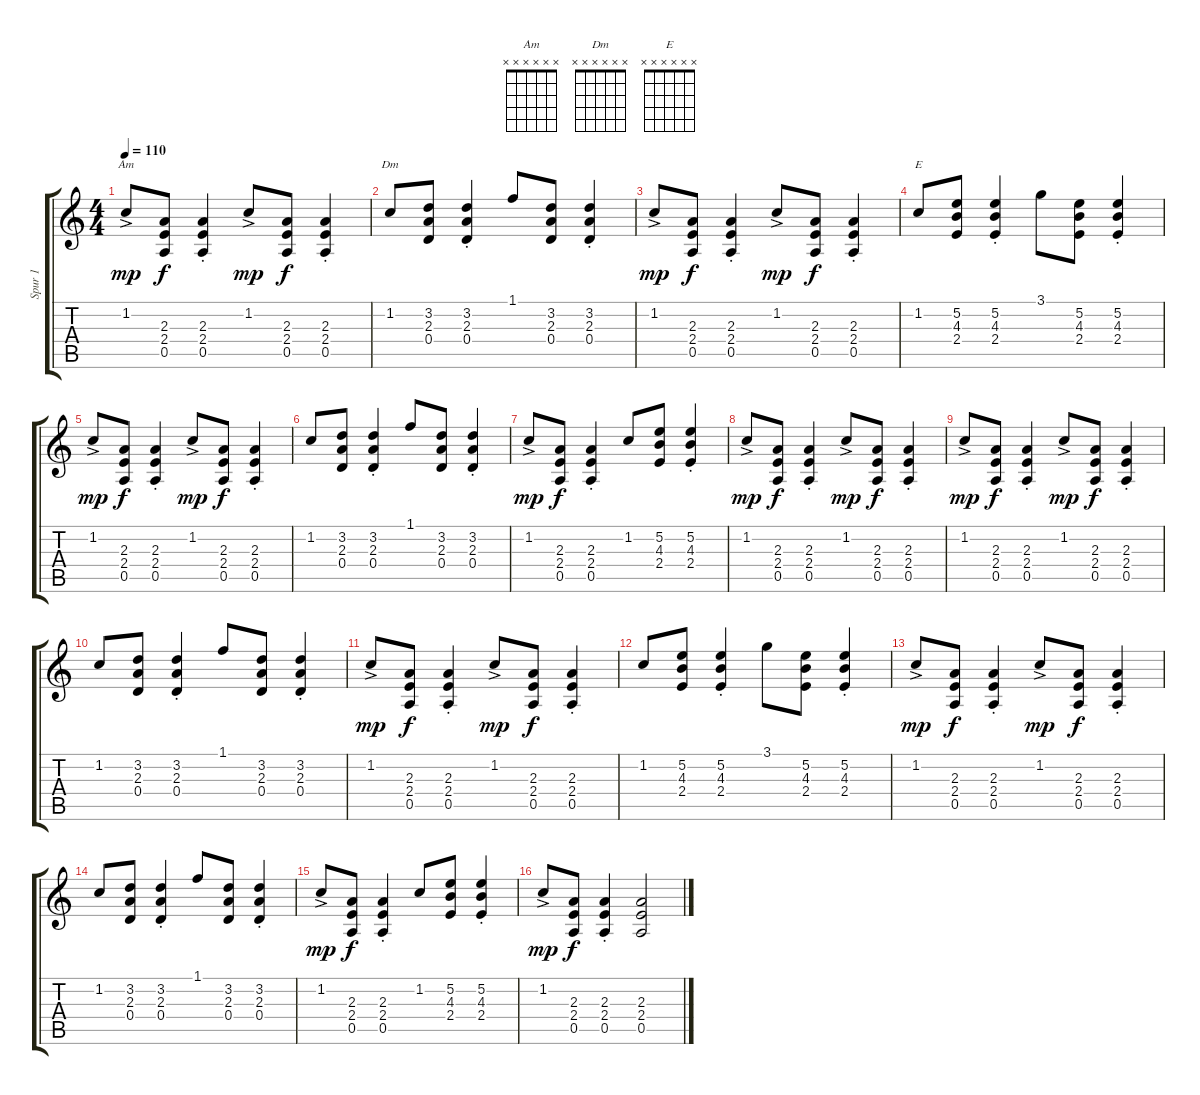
\track ("Spur 1" "Spur 1") {instrument overdrivenguitar}
\staff {score tabs}
\tuning (E4 B3 G3 D3 A2 E2) {hide}
\chord ("Am" x x x x x x)
\chord ("Dm" x x x x x x)
\chord ("E" x x x x x x)
\ts (4 4)
\tempo 110
\clef g2
\ks c
1.2{ac}.8{ch "Am" dy mp} (2.3 2.4 0.5).8{dy f} (2.3{st} 2.4{st} 0.5{st}).4 1.2{ac}.8{dy mp} (2.3 2.4 0.5).8{dy f} (2.3{st} 2.4{st} 0.5{st}).4 |
1.2.8{ch "Dm"} (3.2 2.3 0.4).8 (3.2{st} 2.3{st} 0.4{st}).4 1.1.8 (3.2 2.3 0.4).8 (3.2{st} 2.3{st} 0.4{st}).4 |
1.2{ac}.8{dy mp} (2.3 2.4 0.5).8{dy f} (2.3{st} 2.4{st} 0.5{st}).4 1.2{ac}.8{dy mp} (2.3 2.4 0.5).8{dy f} (2.3{st} 2.4{st} 0.5{st}).4 |
1.2.8{ch "E"} (5.2 4.3 2.4).8 (5.2{st} 4.3{st} 2.4{st}).4 3.1.8 (5.2 4.3 2.4).8 (5.2{st} 4.3{st} 2.4{st}).4 |
1.2{ac}.8{dy mp} (2.3 2.4 0.5).8{dy f} (2.3{st} 2.4{st} 0.5{st}).4 1.2{ac}.8{dy mp} (2.3 2.4 0.5).8{dy f} (2.3{st} 2.4{st} 0.5{st}).4 |
1.2.8 (3.2 2.3 0.4).8 (3.2{st} 2.3{st} 0.4{st}).4 1.1.8 (3.2 2.3 0.4).8 (3.2{st} 2.3{st} 0.4{st}).4 |
1.2{ac}.8{dy mp} (2.3 2.4 0.5).8{dy f} (2.3{st} 2.4{st} 0.5{st}).4 1.2.8 (5.2 4.3 2.4).8 (5.2{st} 4.3{st} 2.4{st}).4 |
1.2{ac}.8{dy mp} (2.3 2.4 0.5).8{dy f} (2.3{st} 2.4{st} 0.5{st}).4 1.2{ac}.8{dy mp} (2.3 2.4 0.5).8{dy f} (2.3{st} 2.4{st} 0.5{st}).4 |
1.2{ac}.8{dy mp} (2.3 2.4 0.5).8{dy f} (2.3{st} 2.4{st} 0.5{st}).4 1.2{ac}.8{dy mp} (2.3 2.4 0.5).8{dy f} (2.3{st} 2.4{st} 0.5{st}).4 |
1.2.8 (3.2 2.3 0.4).8 (3.2{st} 2.3{st} 0.4{st}).4 1.1.8 (3.2 2.3 0.4).8 (3.2{st} 2.3{st} 0.4{st}).4 |
1.2{ac}.8{dy mp} (2.3 2.4 0.5).8{dy f} (2.3{st} 2.4{st} 0.5{st}).4 1.2{ac}.8{dy mp} (2.3 2.4 0.5).8{dy f} (2.3{st} 2.4{st} 0.5{st}).4 |
1.2.8 (5.2 4.3 2.4).8 (5.2{st} 4.3{st} 2.4{st}).4 3.1.8 (5.2 4.3 2.4).8 (5.2{st} 4.3{st} 2.4{st}).4 |
1.2{ac}.8{dy mp} (2.3 2.4 0.5).8{dy f} (2.3{st} 2.4{st} 0.5{st}).4 1.2{ac}.8{dy mp} (2.3 2.4 0.5).8{dy f} (2.3{st} 2.4{st} 0.5{st}).4 |
1.2.8 (3.2 2.3 0.4).8 (3.2{st} 2.3{st} 0.4{st}).4 1.1.8 (3.2 2.3 0.4).8 (3.2{st} 2.3{st} 0.4{st}).4 |
1.2{ac}.8{dy mp} (2.3 2.4 0.5).8{dy f} (2.3{st} 2.4{st} 0.5{st}).4 1.2.8 (5.2 4.3 2.4).8 (5.2{st} 4.3{st} 2.4{st}).4 |
1.2{ac}.8{dy mp} (2.3 2.4 0.5).8{dy f} (2.3{st} 2.4{st} 0.5{st}).4 (2.3 2.4 0.5).2
